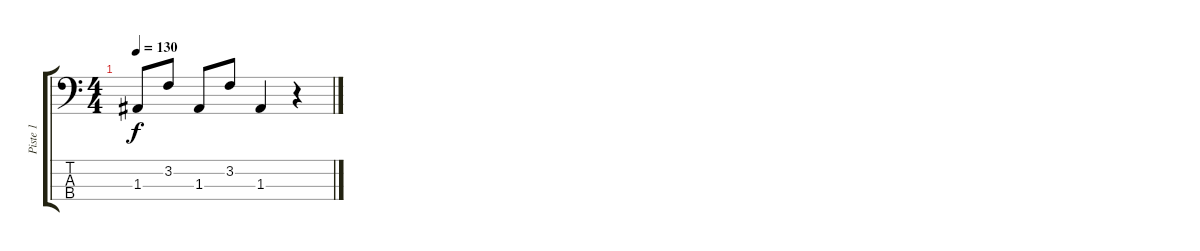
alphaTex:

\track ("Piste 1" "Piste 1") {instrument slapbass1}
\staff {score tabs}
\tuning (G2 D2 A1 E1) {hide}
\ts (4 4)
\tempo 130
\clef f4
\ks c
1.3.8{dy f} 3.2.8 1.3.8 3.2.8 1.3.4 r.4
